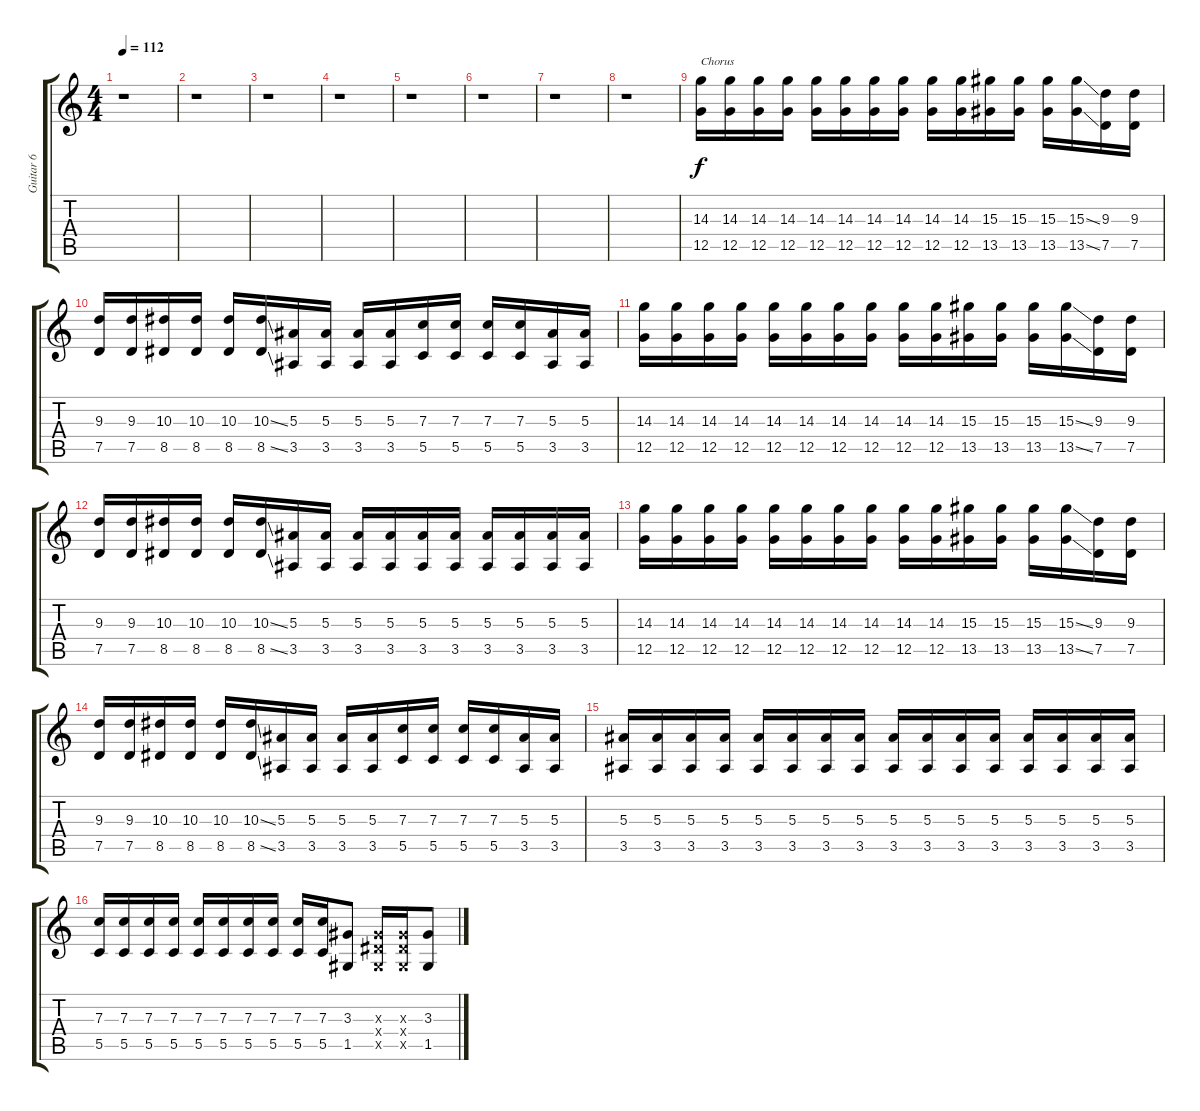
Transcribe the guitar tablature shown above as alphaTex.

\track ("Guitar 6" "Guitar 6") {instrument distortionguitar}
\staff {score tabs}
\tuning (D4 A3 F3 C3 G2 C2) {hide}
\ts (4 4)
\tempo 112
\clef g2
\ks c
r.1{dy f} |
r.1 |
r.1 |
r.1 |
r.1 |
r.1 |
r.1 |
r.1 |
(14.3 12.5).16{txt "Chorus"} (14.3 12.5).16 (14.3 12.5).16 (14.3 12.5).16 (14.3 12.5).16 (14.3 12.5).16 (14.3 12.5).16 (14.3 12.5).16 (14.3 12.5).16 (14.3 12.5).16 (15.3 13.5).16 (15.3 13.5).16 (15.3 13.5).16 (15.3{ss} 13.5{ss}).16 (9.3 7.5).16 (9.3 7.5).16 |
(9.3 7.5).16 (9.3 7.5).16 (10.3 8.5).16 (10.3 8.5).16 (10.3 8.5).16 (10.3{ss} 8.5{ss}).16 (5.3 3.5).16 (5.3 3.5).16 (5.3 3.5).16 (5.3 3.5).16 (7.3 5.5).16 (7.3 5.5).16 (7.3 5.5).16 (7.3 5.5).16 (5.3 3.5).16 (5.3 3.5).16 |
(14.3 12.5).16 (14.3 12.5).16 (14.3 12.5).16 (14.3 12.5).16 (14.3 12.5).16 (14.3 12.5).16 (14.3 12.5).16 (14.3 12.5).16 (14.3 12.5).16 (14.3 12.5).16 (15.3 13.5).16 (15.3 13.5).16 (15.3 13.5).16 (15.3{ss} 13.5{ss}).16 (9.3 7.5).16 (9.3 7.5).16 |
(9.3 7.5).16 (9.3 7.5).16 (10.3 8.5).16 (10.3 8.5).16 (10.3 8.5).16 (10.3{ss} 8.5{ss}).16 (5.3 3.5).16 (5.3 3.5).16 (5.3 3.5).16 (5.3 3.5).16 (5.3 3.5).16 (5.3 3.5).16 (5.3 3.5).16 (5.3 3.5).16 (5.3 3.5).16 (5.3 3.5).16 |
(14.3 12.5).16 (14.3 12.5).16 (14.3 12.5).16 (14.3 12.5).16 (14.3 12.5).16 (14.3 12.5).16 (14.3 12.5).16 (14.3 12.5).16 (14.3 12.5).16 (14.3 12.5).16 (15.3 13.5).16 (15.3 13.5).16 (15.3 13.5).16 (15.3{ss} 13.5{ss}).16 (9.3 7.5).16 (9.3 7.5).16 |
(9.3 7.5).16 (9.3 7.5).16 (10.3 8.5).16 (10.3 8.5).16 (10.3 8.5).16 (10.3{ss} 8.5{ss}).16 (5.3 3.5).16 (5.3 3.5).16 (5.3 3.5).16 (5.3 3.5).16 (7.3 5.5).16 (7.3 5.5).16 (7.3 5.5).16 (7.3 5.5).16 (5.3 3.5).16 (5.3 3.5).16 |
(5.3 3.5).16 (5.3 3.5).16 (5.3 3.5).16 (5.3 3.5).16 (5.3 3.5).16 (5.3 3.5).16 (5.3 3.5).16 (5.3 3.5).16 (5.3 3.5).16 (5.3 3.5).16 (5.3 3.5).16 (5.3 3.5).16 (5.3 3.5).16 (5.3 3.5).16 (5.3 3.5).16 (5.3 3.5).16 |
(7.3 5.5).16 (7.3 5.5).16 (7.3 5.5).16 (7.3 5.5).16 (7.3 5.5).16 (7.3 5.5).16 (7.3 5.5).16 (7.3 5.5).16 (7.3 5.5).16 (7.3 5.5).16 (3.3 1.5).8 (3.3{x} 3.4{x} 1.5{x}).16 (3.3{x} 3.4{x} 1.5{x}).16 (3.3 1.5).8
